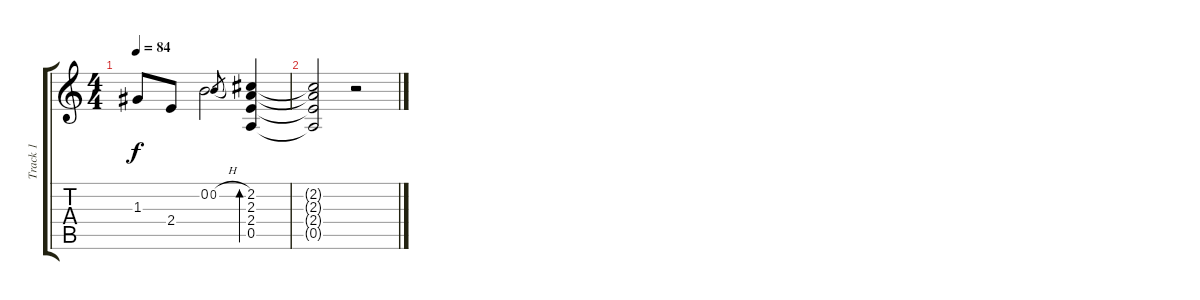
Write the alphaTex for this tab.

\track ("Track 1" "Track 1") {instrument acousticguitarsteel}
\staff {score tabs}
\tuning (E4 B3 G3 D3 A2 E2) {hide}
\ts (4 4)
\tempo 84
\clef g2
\ks c
1.3.8{dy f} 2.4.8 0.2.2 0.2{h}.8{gr} (2.2 2.3 2.4 0.5).4{bd 480} |
(2.2{t} 2.3{t} 2.4{t} 0.5{t}).2 r.2
